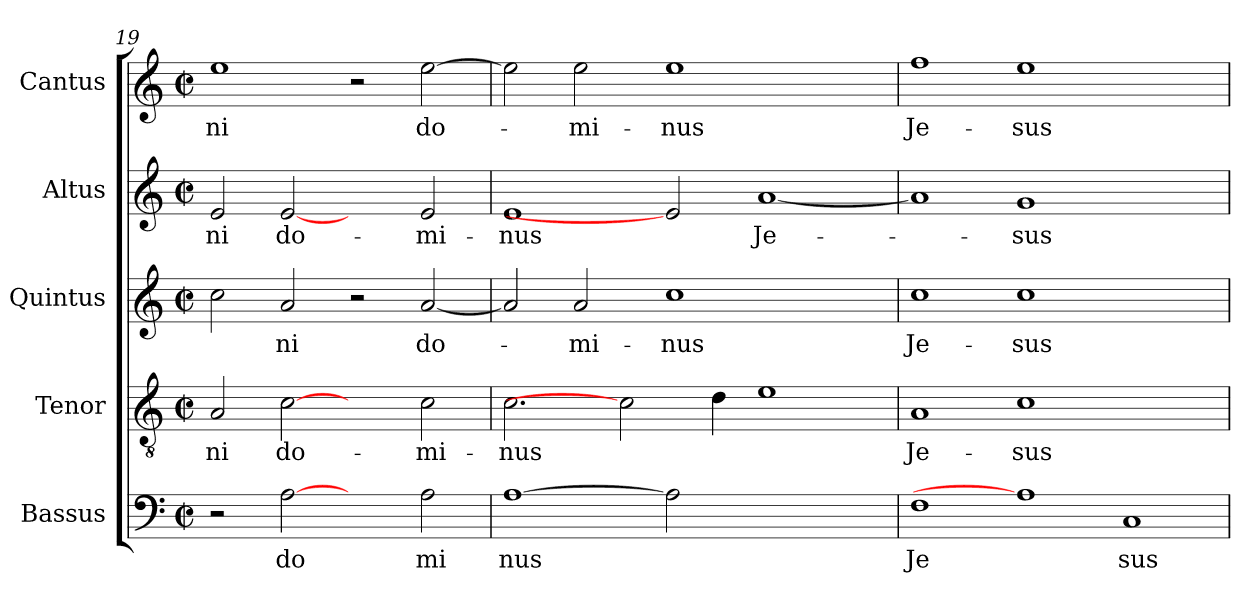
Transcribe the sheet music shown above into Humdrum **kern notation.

**kern	**text	**kern	**text	**kern	**text	**kern	**text	**kern	**text
*part5	*part5	*part4	*part4	*part3	*part3	*part2	*part2	*part1	*part1
*staff5	*staff5	*staff4	*staff4	*staff3	*staff3	*staff2	*staff2	*staff1	*staff1
*I"Bassus	*	*I"Tenor	*	*I"Quintus	*	*I"Altus	*	*I"Cantus	*
*clefF4	*	*clefGv2	*	*clefG2	*	*clefG2	*	*clefG2	*
*M2/2	*	*M2/2	*	*M2/2	*	*M2/2	*	*M2/2	*
*met(c|)	*	*met(c|)	*	*met(c|)	*	*met(c|)	*	*met(c|)	*
=19	=19	=19	=19	=19	=19	=19	=19	=19	=19
!	!	!	!LO:LY:b:cj	!	!	!	!LO:LY:b:cj	!	!LO:LY:b:cj
2r	.	2A/	-ni	2cc\	.	2e/	-ni	1ee	-ni
!	!LO:LY:b:cj	!	!LO:LY:b:cj	!	!LO:LY:b:cj	!	!LO:LY:b:cj	!	!
[2A	do	[2c	do-	2a/	-ni	[2e	do-	.	.
2ryy	.	2ryy	.	2r	.	2ryy	.	2r	.
!	!LO:LY:b:cj	!	!LO:LY:b:cj	!	!LO:LY:b:cj	!	!LO:LY:b:cj	!	!LO:LY:b:cj
2A\	mi	2c\	-mi-	[<2a/	do-	2e/	-mi-	[>2ee\	do-
=20	=20	=20	=20	=20	=20	=20	=20	=20	=20
!	!LO:LY:b:cj	!	!LO:LY:b	!	!	!	!LO:LY:b:cj	!	!
[1A	nus	2.c\	-nus	2a/]	.	1e	-nus	2ee\]	.
!	!	!	!	!	!LO:LY:b:cj	!	!	!	!LO:LY:b:cj
.	.	.	.	2a/	-mi-	.	.	2ee\	-mi-
.	.	2c]	.	.	.	.	.	.	.
!	!	!	!	!	!LO:LY:b:cj	!	!	!	!LO:LY:b:cj
2A]	.	.	.	1cc	-nus	2e]	.	1ee	-nus
.	.	4d\	.	.	.	.	.	.	.
!	!	!	!	!	!	!	!LO:LY:b:cj	!	!
1ryy	.	1e	.	.	.	[<1a	Je-	.	.
.	.	.	.	2ryy	.	.	.	2ryy	.
=21	=21	=21	=21	=21	=21	=21	=21	=21	=21
!	!LO:LY:b:cj	!	!LO:LY:b:cj	!	!LO:LY:b:cj	!	!	!	!LO:LY:b:cj
1F	Je	1A	Je-	1cc	Je-	1a]	.	1ff	Je-
!	!	!	!LO:LY:b:cj	!	!LO:LY:b:cj	!	!LO:LY:b:cj	!	!LO:LY:b:cj
1A]	.	1c	-sus	1cc	-sus	1g	-sus	1ee	-sus
!	!LO:LY:b:cj	!	!	!	!	!	!	!	!
1C	sus	1ryy	.	1ryy	.	1ryy	.	1ryy	.
=	=	=	=	=	=	=	=	=	=
*-	*-	*-	*-	*-	*-	*-	*-	*-	*-
